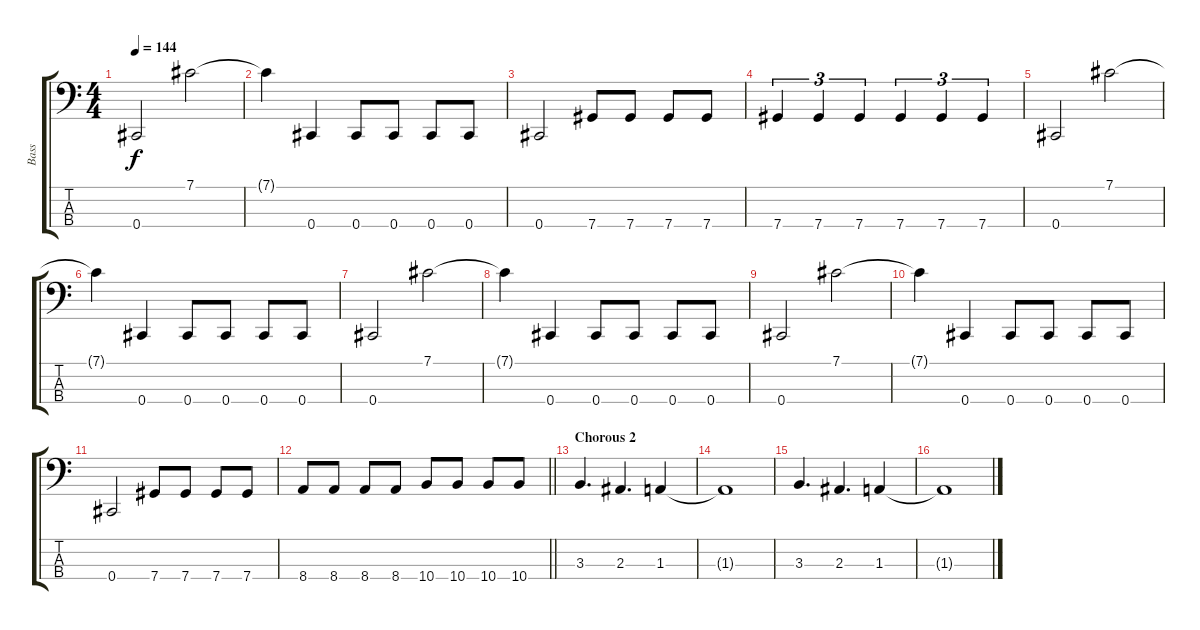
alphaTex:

\track ("Bass" "Bass") {instrument electricbassfinger}
\staff {score tabs}
\tuning (Gb2 Db2 Ab1 Db1) {hide}
\ts (4 4)
\tempo 144
\clef f4
\ks c
0.4.2{dy f} 7.1.2 |
7.1{t}.4 0.4.4 0.4.8 0.4.8 0.4.8 0.4.8 |
0.4.2 7.4.8 7.4.8 7.4.8 7.4.8 |
7.4.4{tu (3 2)} 7.4.4{tu (3 2)} 7.4.4{tu (3 2)} 7.4.4{tu (3 2)} 7.4.4{tu (3 2)} 7.4.4{tu (3 2)} |
0.4.2 7.1.2 |
7.1{t}.4 0.4.4 0.4.8 0.4.8 0.4.8 0.4.8 |
0.4.2 7.1.2 |
7.1{t}.4 0.4.4 0.4.8 0.4.8 0.4.8 0.4.8 |
0.4.2 7.1.2 |
7.1{t}.4 0.4.4 0.4.8 0.4.8 0.4.8 0.4.8 |
0.4.2 7.4.8 7.4.8 7.4.8 7.4.8 |
\barLineRight lightlight
8.4.8 8.4.8 8.4.8 8.4.8 10.4.8 10.4.8 10.4.8 10.4.8 |
\section ("" "Chorous 2")
3.3.4{d} 2.3.4{d} 1.3.4 |
1.3{t}.1 |
3.3.4{d} 2.3.4{d} 1.3.4 |
1.3{t}.1
